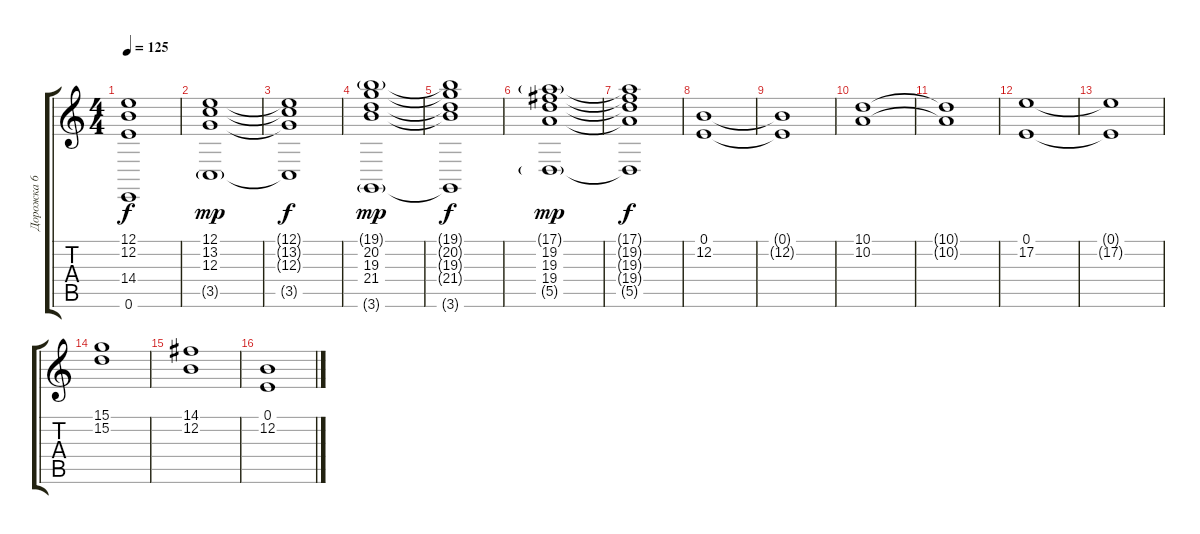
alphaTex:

\track ("Дорожка 6" "Дорожка 6") {instrument choiraahs}
\staff {score tabs}
\tuning (E4 B3 G3 D3 A2 E2) {hide}
\ts (4 4)
\tempo 125
\clef g2
\ks c
(12.1{t} 12.2{t} 14.4{t} 0.6{t}).1{dy f} |
(12.1 13.2 12.3 3.5{g}).1{dy mp} |
(12.1{t} 13.2{t} 12.3{t} 3.5{t}).1{dy f} |
(19.1{g} 20.2 19.3 21.4 3.6{g}).1{dy mp} |
(19.1{t} 20.2{t} 19.3{t} 21.4{t} 3.6{t}).1{dy f} |
(17.1{g} 19.2 19.3 19.4 5.5{g}).1{dy mp} |
(17.1{t} 19.2{t} 19.3{t} 19.4{t} 5.5{t}).1{dy f} |
(0.1 12.2).1 |
(0.1{t} 12.2{t}).1 |
(10.1 10.2).1 |
(10.1{t} 10.2{t}).1 |
(0.1 17.2).1 |
(0.1{t} 17.2{t}).1 |
(15.1 15.2).1 |
(14.1 12.2).1 |
(0.1 12.2).1
